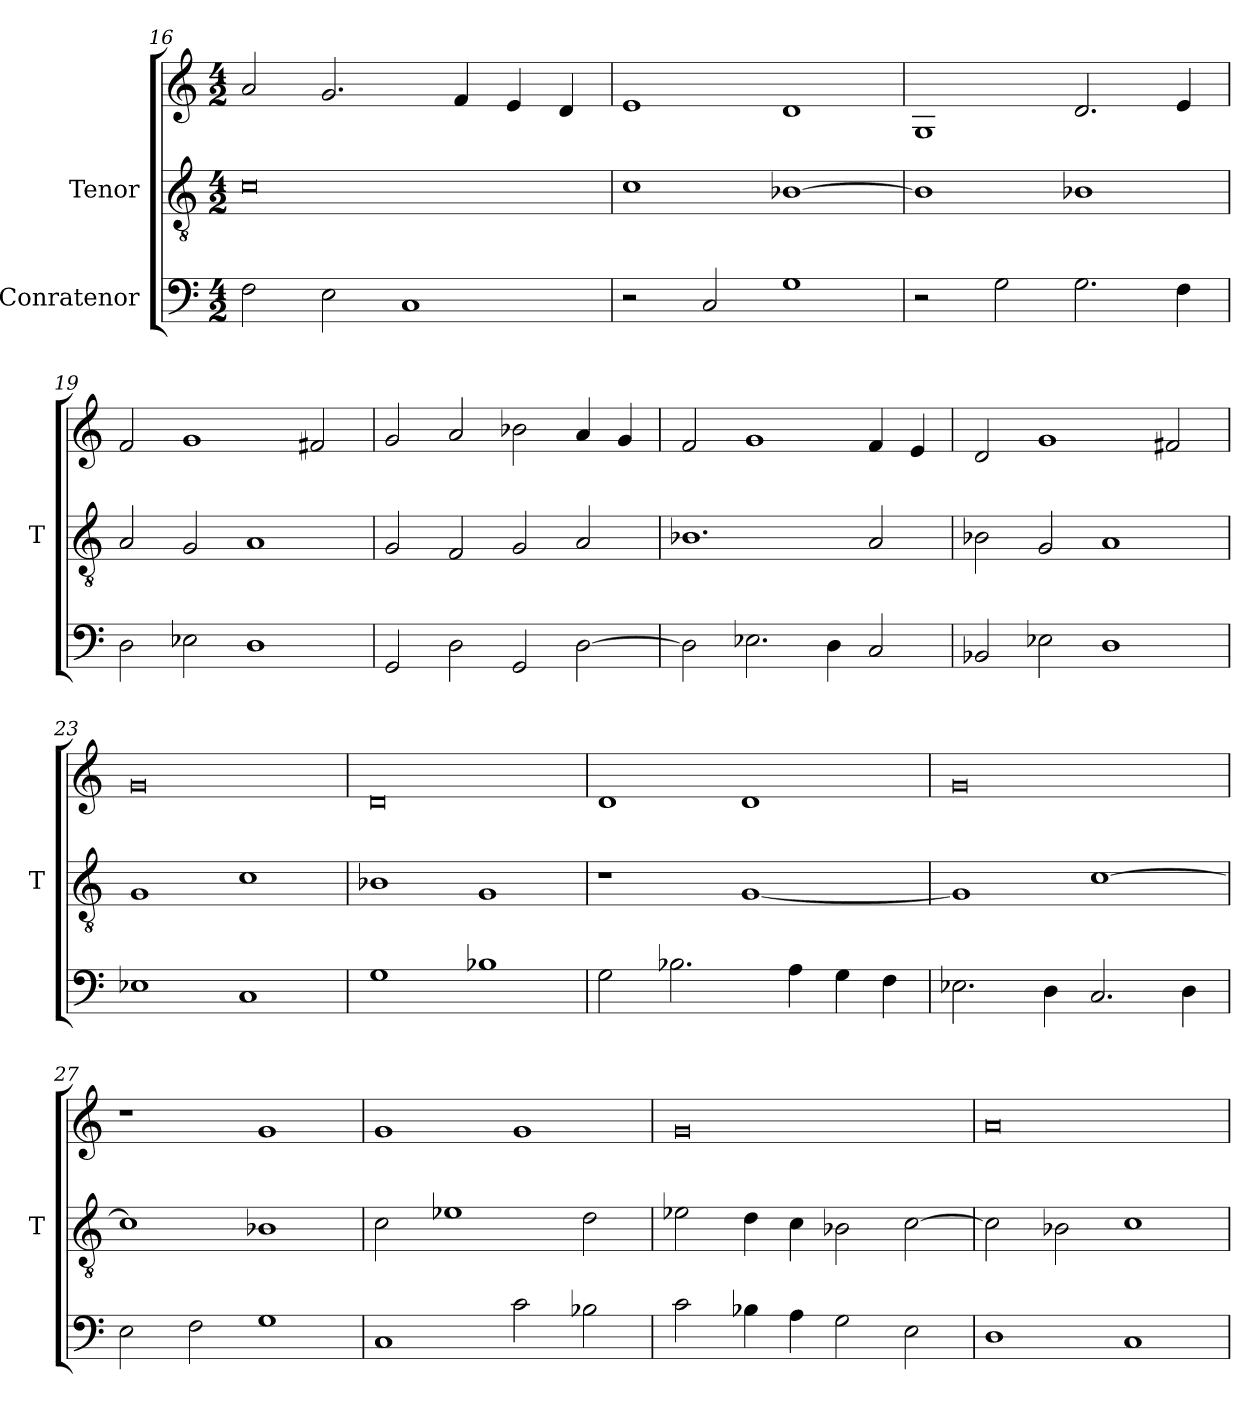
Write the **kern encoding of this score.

**kern	**kern	**kern
*part3	*part2	*part1
*staff3	*staff2	*staff1
*I"Conratenor	*I"Tenor	*
*	*I'T	*
*clefF4	*clefGv2	*clefG2
*M4/2	*M4/2	*M4/2
=16	=16	=16
2F	0c	2a
2E	.	2.g
1C	.	.
.	.	4f
.	.	4e
.	.	4d
=17	=17	=17
2r	1c	1e
2C	.	.
1G	[1B-X	1d
=18	=18	=18
2r	1B-]	1G
2G	.	.
2.G	1B-X	2.d
4F	.	4e
=19	=19	=19
2D	2A	2f
2E-X	2G	1g
1D	1A	.
.	.	2f#X
=20	=20	=20
2GG	2G	2g
2D	2F	2a
2GG	2G	2b-X
[2D	2A	4a
.	.	4g
=21	=21	=21
2D]	1.B-X	2f
2.E-X	.	1g
4D	.	.
2C	2A	4f
.	.	4e
=22	=22	=22
2BB-X	2B-X	2d
2E-X	2G	1g
1D	1A	.
.	.	2f#X
=23	=23	=23
1E-X	1G	0g
1C	1c	.
=24	=24	=24
1G	1B-X	0d
1B-X	1G	.
=25	=25	=25
2G	1r	1d
2.B-X	.	.
.	[1G	1d
4A	.	.
4G	.	.
4F	.	.
=26	=26	=26
2.E-X	1G]	0g
4D	.	.
2.C	[1c	.
4D	.	.
=27	=27	=27
2E	1c]	1r
2F	.	.
1G	1B-X	1g
=28	=28	=28
1C	2c	1g
.	1e-X	.
2c	.	1g
2B-X	2d	.
=29	=29	=29
2c	2e-X	0g
4B-X	4d	.
4A	4c	.
2G	2B-X	.
2E	[2c	.
=30	=30	=30
1D	2c]	0a
.	2B-X	.
1C	1c	.
=	=	=
*-	*-	*-
